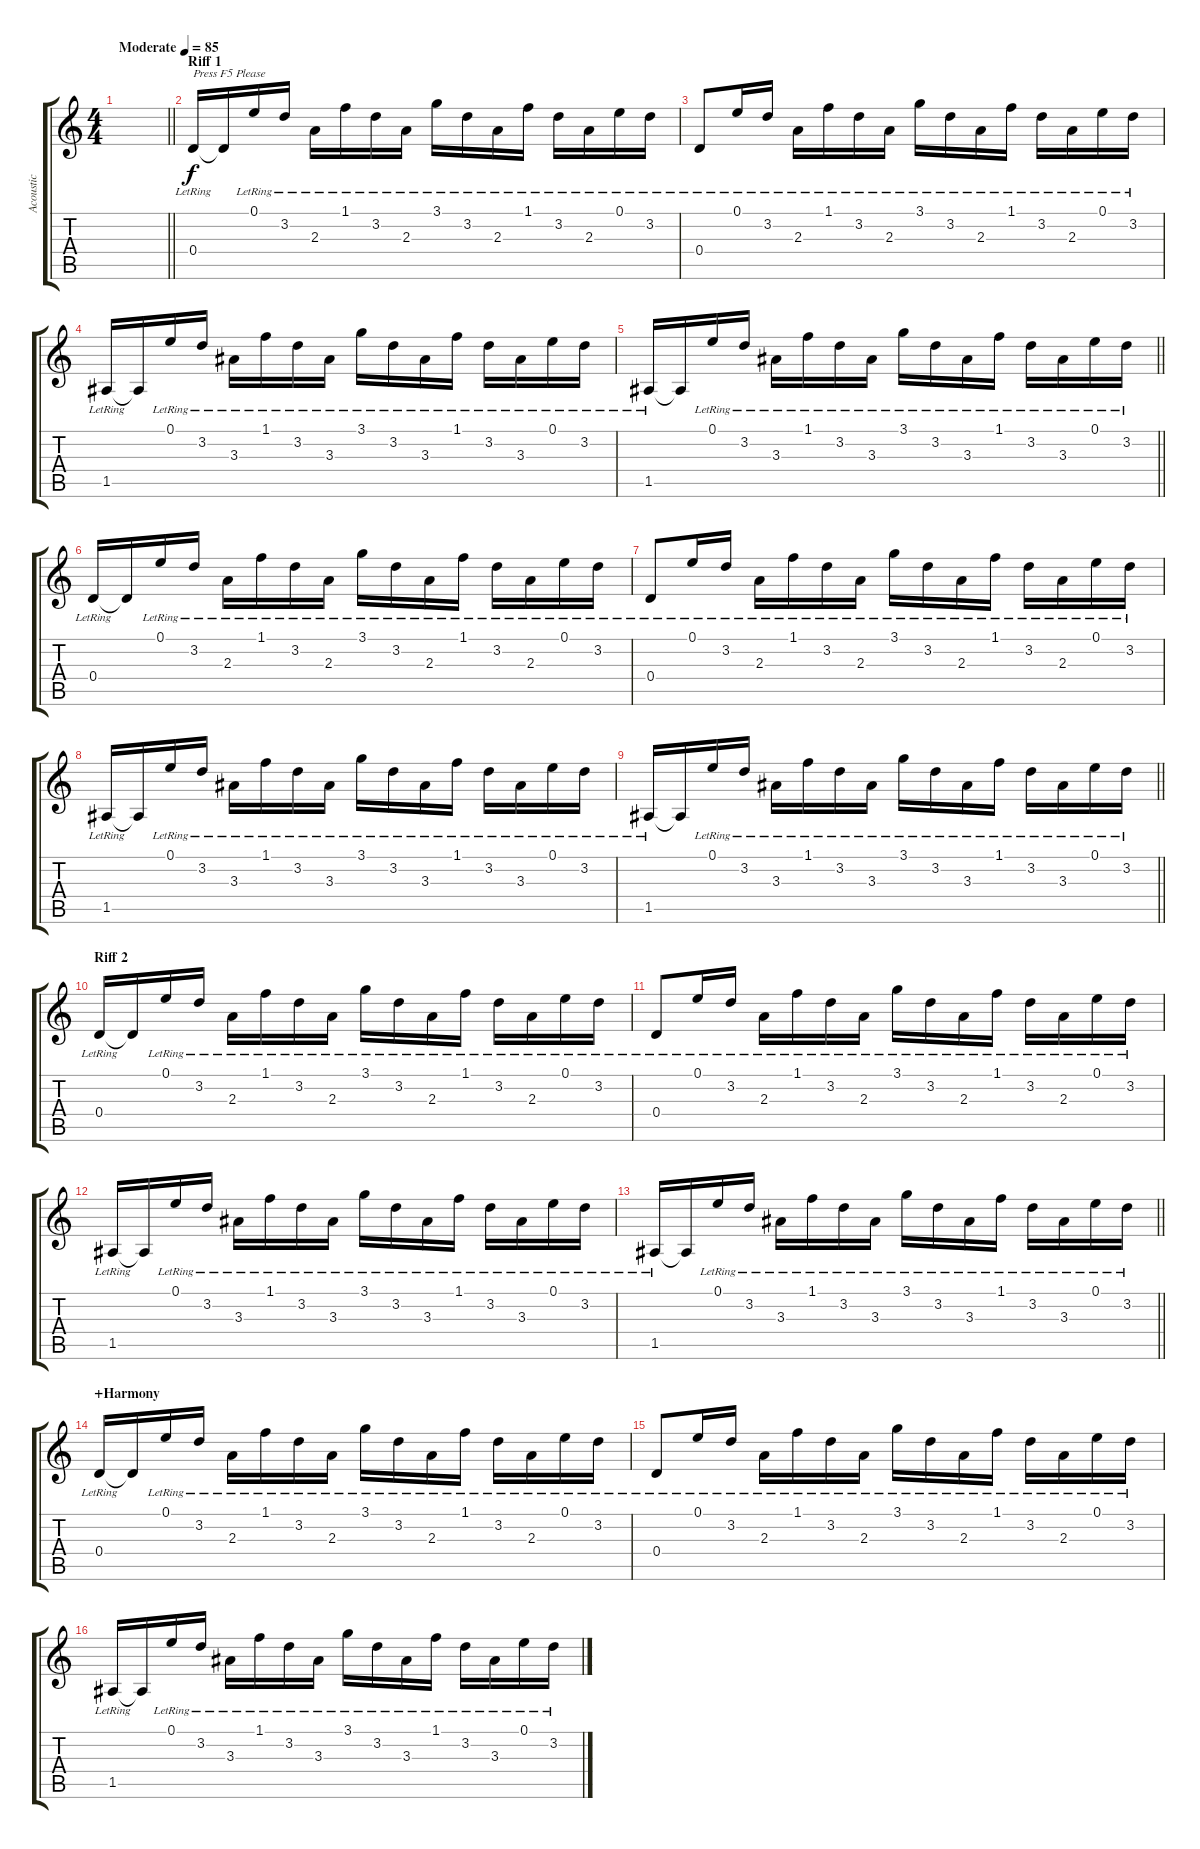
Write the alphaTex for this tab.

\track ("Acoustic" "Acoustic") {instrument acousticguitarsteel}
\staff {score tabs}
\tuning (E4 B3 G3 D3 A2 D2) {hide}
\ts (4 4)
\tempo (85 "Moderate")
\clef g2
\barLineRight lightlight
\ks c
|
\section ("" "Riff 1")
0.4{lr}.16{txt "Press F5 Please "} 0.4{t}.16 0.1{lr}.16 3.2{lr}.16 2.3{lr}.16 1.1{lr}.16 3.2{lr}.16 2.3{lr}.16 3.1{lr}.16 3.2{lr}.16 2.3{lr}.16 1.1{lr}.16 3.2{lr}.16 2.3{lr}.16 0.1{lr}.16 3.2{lr}.16 |
0.4{lr}.8 0.1{lr}.16 3.2{lr}.16 2.3{lr}.16 1.1{lr}.16 3.2{lr}.16 2.3{lr}.16 3.1{lr}.16 3.2{lr}.16 2.3{lr}.16 1.1{lr}.16 3.2{lr}.16 2.3{lr}.16 0.1{lr}.16 3.2{lr}.16 |
1.5{lr}.16 1.5{t}.16 0.1{lr}.16 3.2{lr}.16 3.3{lr}.16 1.1{lr}.16 3.2{lr}.16 3.3{lr}.16 3.1{lr}.16 3.2{lr}.16 3.3{lr}.16 1.1{lr}.16 3.2{lr}.16 3.3{lr}.16 0.1{lr}.16 3.2{lr}.16 |
\barLineRight lightlight
1.5{lr}.16 1.5{t}.16 0.1{lr}.16 3.2{lr}.16 3.3{lr}.16 1.1{lr}.16 3.2{lr}.16 3.3{lr}.16 3.1{lr}.16 3.2{lr}.16 3.3{lr}.16 1.1{lr}.16 3.2{lr}.16 3.3{lr}.16 0.1{lr}.16 3.2{lr}.16 |
\section ("" "")
0.4{lr}.16 0.4{t}.16 0.1{lr}.16 3.2{lr}.16 2.3{lr}.16 1.1{lr}.16 3.2{lr}.16 2.3{lr}.16 3.1{lr}.16 3.2{lr}.16 2.3{lr}.16 1.1{lr}.16 3.2{lr}.16 2.3{lr}.16 0.1{lr}.16 3.2{lr}.16 |
0.4{lr}.8 0.1{lr}.16 3.2{lr}.16 2.3{lr}.16 1.1{lr}.16 3.2{lr}.16 2.3{lr}.16 3.1{lr}.16 3.2{lr}.16 2.3{lr}.16 1.1{lr}.16 3.2{lr}.16 2.3{lr}.16 0.1{lr}.16 3.2{lr}.16 |
1.5{lr}.16 1.5{t}.16 0.1{lr}.16 3.2{lr}.16 3.3{lr}.16 1.1{lr}.16 3.2{lr}.16 3.3{lr}.16 3.1{lr}.16 3.2{lr}.16 3.3{lr}.16 1.1{lr}.16 3.2{lr}.16 3.3{lr}.16 0.1{lr}.16 3.2{lr}.16 |
\barLineRight lightlight
1.5{lr}.16 1.5{t}.16 0.1{lr}.16 3.2{lr}.16 3.3{lr}.16 1.1{lr}.16 3.2{lr}.16 3.3{lr}.16 3.1{lr}.16 3.2{lr}.16 3.3{lr}.16 1.1{lr}.16 3.2{lr}.16 3.3{lr}.16 0.1{lr}.16 3.2{lr}.16 |
\section ("" "Riff 2")
0.4{lr}.16 0.4{t}.16 0.1{lr}.16 3.2{lr}.16 2.3{lr}.16 1.1{lr}.16 3.2{lr}.16 2.3{lr}.16 3.1{lr}.16 3.2{lr}.16 2.3{lr}.16 1.1{lr}.16 3.2{lr}.16 2.3{lr}.16 0.1{lr}.16 3.2{lr}.16 |
0.4{lr}.8 0.1{lr}.16 3.2{lr}.16 2.3{lr}.16 1.1{lr}.16 3.2{lr}.16 2.3{lr}.16 3.1{lr}.16 3.2{lr}.16 2.3{lr}.16 1.1{lr}.16 3.2{lr}.16 2.3{lr}.16 0.1{lr}.16 3.2{lr}.16 |
1.5{lr}.16 1.5{t}.16 0.1{lr}.16 3.2{lr}.16 3.3{lr}.16 1.1{lr}.16 3.2{lr}.16 3.3{lr}.16 3.1{lr}.16 3.2{lr}.16 3.3{lr}.16 1.1{lr}.16 3.2{lr}.16 3.3{lr}.16 0.1{lr}.16 3.2{lr}.16 |
\barLineRight lightlight
1.5{lr}.16 1.5{t}.16 0.1{lr}.16 3.2{lr}.16 3.3{lr}.16 1.1{lr}.16 3.2{lr}.16 3.3{lr}.16 3.1{lr}.16 3.2{lr}.16 3.3{lr}.16 1.1{lr}.16 3.2{lr}.16 3.3{lr}.16 0.1{lr}.16 3.2{lr}.16 |
\section ("" "+Harmony")
0.4{lr}.16 0.4{t}.16 0.1{lr}.16 3.2{lr}.16 2.3{lr}.16 1.1{lr}.16 3.2{lr}.16 2.3{lr}.16 3.1{lr}.16 3.2{lr}.16 2.3{lr}.16 1.1{lr}.16 3.2{lr}.16 2.3{lr}.16 0.1{lr}.16 3.2{lr}.16 |
0.4{lr}.8 0.1{lr}.16 3.2{lr}.16 2.3{lr}.16 1.1{lr}.16 3.2{lr}.16 2.3{lr}.16 3.1{lr}.16 3.2{lr}.16 2.3{lr}.16 1.1{lr}.16 3.2{lr}.16 2.3{lr}.16 0.1{lr}.16 3.2{lr}.16 |
1.5{lr}.16 1.5{t}.16 0.1{lr}.16 3.2{lr}.16 3.3{lr}.16 1.1{lr}.16 3.2{lr}.16 3.3{lr}.16 3.1{lr}.16 3.2{lr}.16 3.3{lr}.16 1.1{lr}.16 3.2{lr}.16 3.3{lr}.16 0.1{lr}.16 3.2{lr}.16
